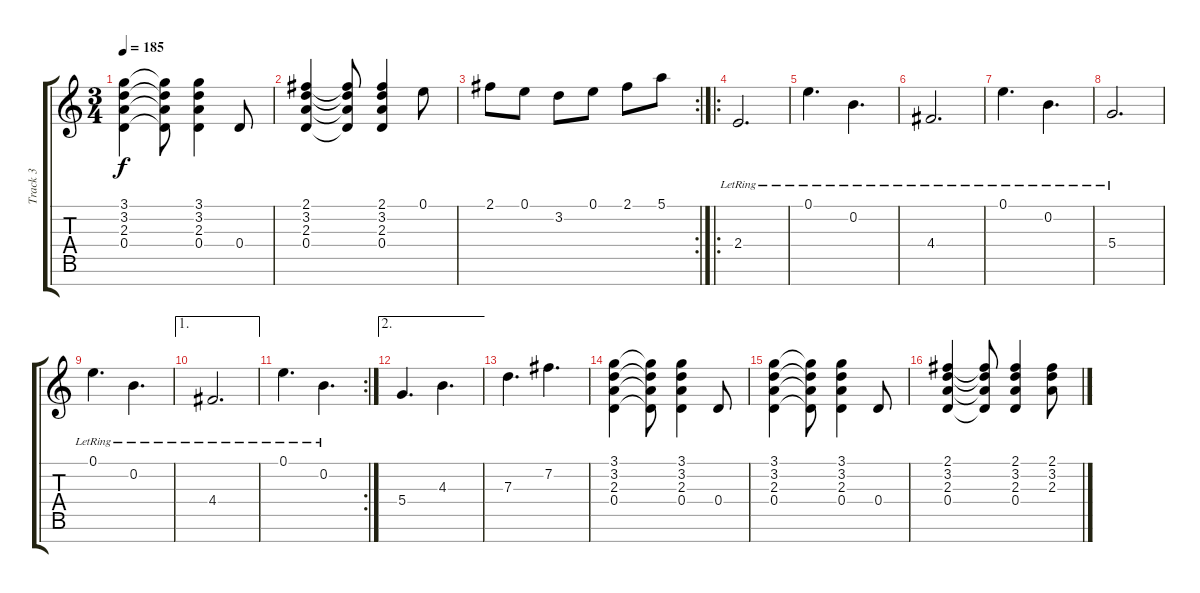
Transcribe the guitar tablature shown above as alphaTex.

\track ("Track 3" "Track 3") {instrument distortionguitar}
\staff {score tabs}
\tuning (E4 B3 G3 D3 A2 E2 B1) {hide}
\ts (3 4)
\tempo 185
\clef g2
\ks c
(3.1 3.2 2.3 0.4).4{dy f} (3.1{t} 3.2{t} 2.3{t} 0.4{t}).8 (3.1 3.2 2.3 0.4).4 0.4.8 |
(2.1 3.2 2.3 0.4).4 (2.1{t} 3.2{t} 2.3{t} 0.4{t}).8 (2.1 3.2 2.3 0.4).4 0.1.8 |
\rc 2
2.1.8 0.1.8 3.2.8 0.1.8 2.1.8 5.1.8 |
\ro
2.4{lr}.2{d} |
0.1{lr}.4{d} 0.2{lr}.4{d} |
4.4{lr}.2{d} |
0.1{lr}.4{d} 0.2{lr}.4{d} |
5.4{lr}.2{d} |
0.1{lr}.4{d} 0.2{lr}.4{d} |
\ae 1
4.4{lr}.2{d} |
\rc 2
0.1{lr}.4{d} 0.2{lr}.4{d} |
\ae 2
5.4.4{d} 4.3.4{d} |
7.3.4{d} 7.2.4{d} |
(3.1 3.2 2.3 0.4).4 (3.1{t} 3.2{t} 2.3{t} 0.4{t}).8 (3.1 3.2 2.3 0.4).4 0.4.8 |
(3.1 3.2 2.3 0.4).4 (3.1{t} 3.2{t} 2.3{t} 0.4{t}).8 (3.1 3.2 2.3 0.4).4 0.4.8 |
(2.1 3.2 2.3 0.4).4 (2.1{t} 3.2{t} 2.3{t} 0.4{t}).8 (2.1 3.2 2.3 0.4).4 (2.1 3.2 2.3).8
